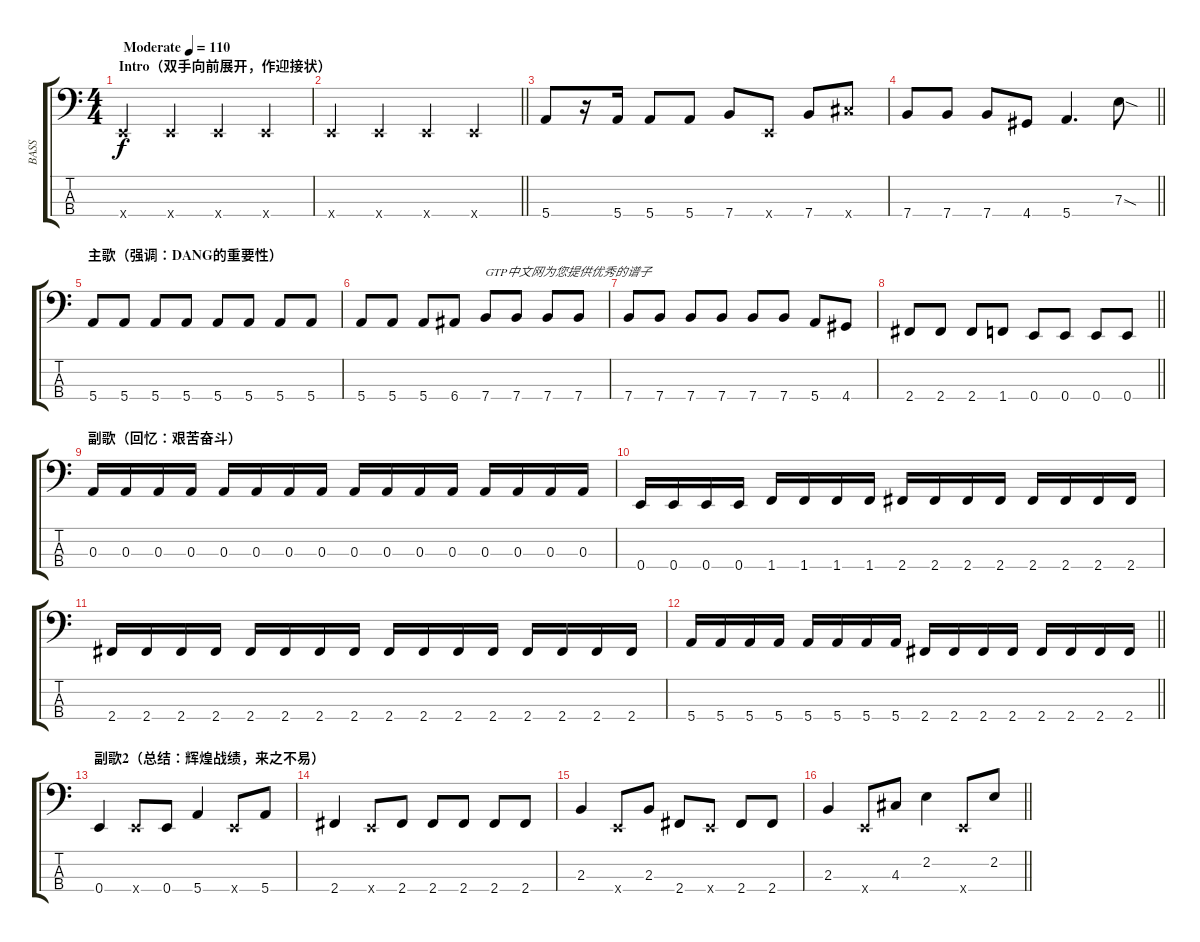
\track ("BASS" "BASS") {instrument electricbassfinger}
\staff {score tabs}
\tuning (G2 D2 A1 E1) {hide}
\ts (4 4)
\section ("" "Intro（双手向前展开，作迎接状）")
\tempo (110 "Moderate")
\clef f4
\ks c
0.4{x}.4{dy f instrument electricbassfinger} 0.4{x}.4 0.4{x}.4 0.4{x}.4 |
\barLineRight lightlight
0.4{x}.4 0.4{x}.4 0.4{x}.4 0.4{x}.4 |
\section ("" "")
5.4.8 r.16 5.4.16 5.4.8 5.4.8 7.4.8 0.4{x}.8 7.4.8 9.4{x}.8 |
\barLineRight lightlight
7.4.8 7.4.8 7.4.8 4.4.8 5.4.4{d} 7.3{sod}.8 |
\section ("" "主歌（强调：DANG的重要性）")
5.4.8 5.4.8 5.4.8 5.4.8 5.4.8 5.4.8 5.4.8 5.4.8 |
5.4.8 5.4.8 5.4.8 6.4.8 7.4.8{txt "GTP中文网为您提供优秀的谱子"} 7.4.8 7.4.8 7.4.8 |
7.4.8 7.4.8 7.4.8 7.4.8 7.4.8 7.4.8 5.4.8 4.4.8 |
\barLineRight lightlight
2.4.8 2.4.8 2.4.8 1.4.8 0.4.8 0.4.8 0.4.8 0.4.8 |
\section ("" "副歌（回忆：艰苦奋斗）")
0.3.16 0.3.16 0.3.16 0.3.16 0.3.16 0.3.16 0.3.16 0.3.16 0.3.16 0.3.16 0.3.16 0.3.16 0.3.16 0.3.16 0.3.16 0.3.16 |
0.4.16 0.4.16 0.4.16 0.4.16 1.4.16 1.4.16 1.4.16 1.4.16 2.4.16 2.4.16 2.4.16 2.4.16 2.4.16 2.4.16 2.4.16 2.4.16 |
2.4.16 2.4.16 2.4.16 2.4.16 2.4.16 2.4.16 2.4.16 2.4.16 2.4.16 2.4.16 2.4.16 2.4.16 2.4.16 2.4.16 2.4.16 2.4.16 |
\barLineRight lightlight
5.4.16 5.4.16 5.4.16 5.4.16 5.4.16 5.4.16 5.4.16 5.4.16 2.4.16 2.4.16 2.4.16 2.4.16 2.4.16 2.4.16 2.4.16 2.4.16 |
\section ("" "副歌2（总结：辉煌战绩，来之不易）")
0.4.4 0.4{x}.8 0.4.8 5.4.4 0.4{x}.8 5.4.8 |
2.4.4 0.4{x}.8 2.4.8 2.4.8 2.4.8 2.4.8 2.4.8 |
2.3.4 0.4{x}.8 2.3.8 2.4.8 0.4{x}.8 2.4.8 2.4.8 |
\barLineRight lightlight
2.3.4 0.4{x}.8 4.3.8 2.2.4 0.4{x}.8 2.2.8
